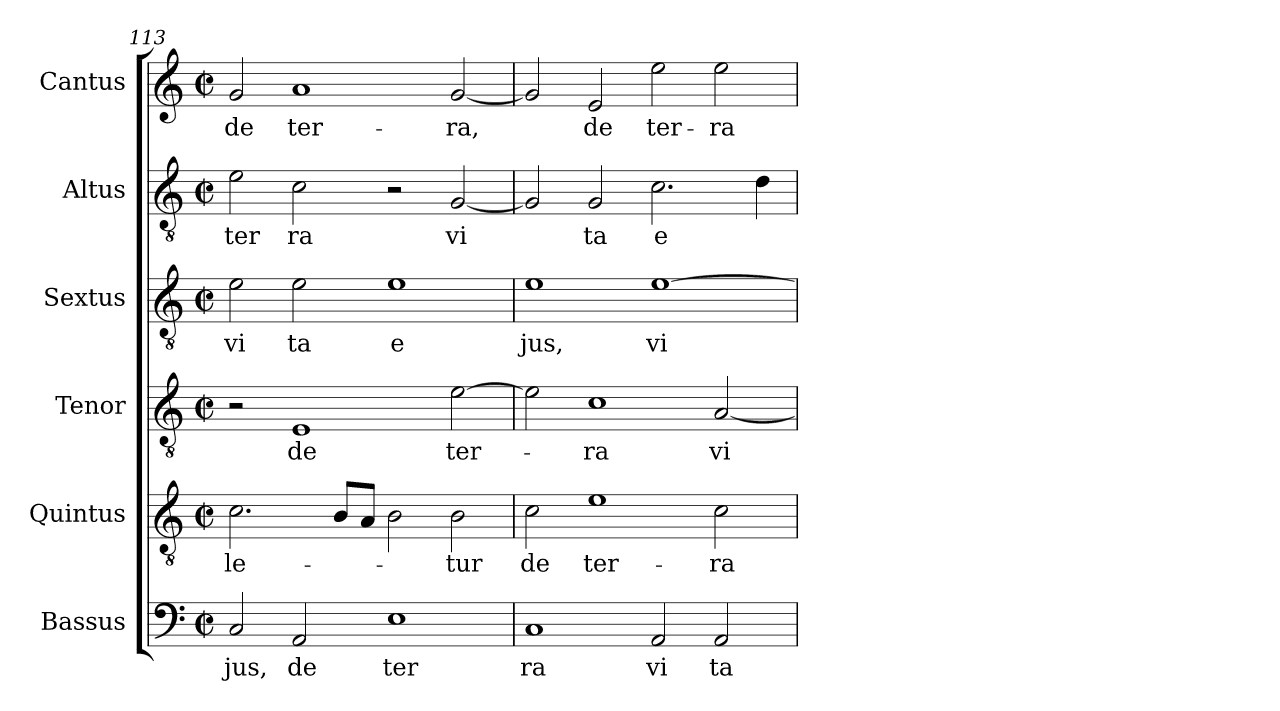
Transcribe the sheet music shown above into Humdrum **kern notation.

**kern	**text	**kern	**text	**kern	**text	**kern	**text	**kern	**text	**kern	**text
*part6	*part6	*part5	*part5	*part4	*part4	*part3	*part3	*part2	*part2	*part1	*part1
*staff6	*staff6	*staff5	*staff5	*staff4	*staff4	*staff3	*staff3	*staff2	*staff2	*staff1	*staff1
*I"Bassus	*	*I"Quintus	*	*I"Tenor	*	*I"Sextus	*	*I"Altus	*	*I"Cantus	*
*clefF4	*	*clefGv2	*	*clefGv2	*	*clefGv2	*	*clefGv2	*	*clefG2	*
*M2/2	*	*M2/2	*	*M2/2	*	*M2/2	*	*M2/2	*	*M2/2	*
*met(c|)	*	*met(c|)	*	*met(c|)	*	*met(c|)	*	*met(c|)	*	*met(c|)	*
=113	=113	=113	=113	=113	=113	=113	=113	=113	=113	=113	=113
!	!LO:LY:b:cj	!	!LO:LY:b:cj	!	!	!	!LO:LY:b:cj	!	!LO:LY:b:cj	!	!LO:LY:b:cj
2C/	jus,	2.c\	-le-	2r	.	2e\	vi	2e\	ter	2g/	de
!	!LO:LY:b:cj	!	!	!	!LO:LY:b:cj	!	!LO:LY:b:cj	!	!LO:LY:b:cj	!	!LO:LY:b:cj
2AA/	de	.	.	1E	de	2e\	ta	2c\	ra	1a	ter-
.	.	8B/L	.	.	.	.	.	.	.	.	.
.	.	8A/J	.	.	.	.	.	.	.	.	.
!	!LO:LY:b:cj	!	!	!	!	!	!LO:LY:b:cj	!	!	!	!
1E	ter	2B\	.	.	.	1e	e	2r	.	.	.
!	!	!	!LO:LY:b:cj	!	!LO:LY:b	!	!	!	!LO:LY:b:cj	!	!LO:LY:b
.	.	2B\	-tur	[>2e\	ter-	.	.	[<2G/	vi	[<2g/	-ra,
=114	=114	=114	=114	=114	=114	=114	=114	=114	=114	=114	=114
!	!LO:LY:b:cj	!	!LO:LY:b:cj	!	!	!	!LO:LY:b:cj	!	!	!	!
1C	ra	2c\	de	2e\]	.	1e	jus,	2G/]	.	2g/]	.
!	!	!	!LO:LY:b:cj	!	!LO:LY:b:cj	!	!	!	!LO:LY:b:cj	!	!LO:LY:b:cj
.	.	1e	ter-	1c	-ra	.	.	2G/	ta	2e/	de
!	!LO:LY:b:cj	!	!	!	!	!	!LO:LY:b:cj	!	!LO:LY:b:cj	!	!LO:LY:b:cj
2AA/	vi	.	.	.	.	[>1e	vi	2.c\	e	2ee\	ter-
!	!LO:LY:b:cj	!	!LO:LY:b:cj	!	!LO:LY:b:cj	!	!	!	!	!	!LO:LY:b:cj
2AA/	ta	2c\	-ra	[<2A/	vi-	.	.	.	.	2ee\	-ra
.	.	.	.	.	.	.	.	4d\	.	.	.
=	=	=	=	=	=	=	=	=	=	=	=
*-	*-	*-	*-	*-	*-	*-	*-	*-	*-	*-	*-
